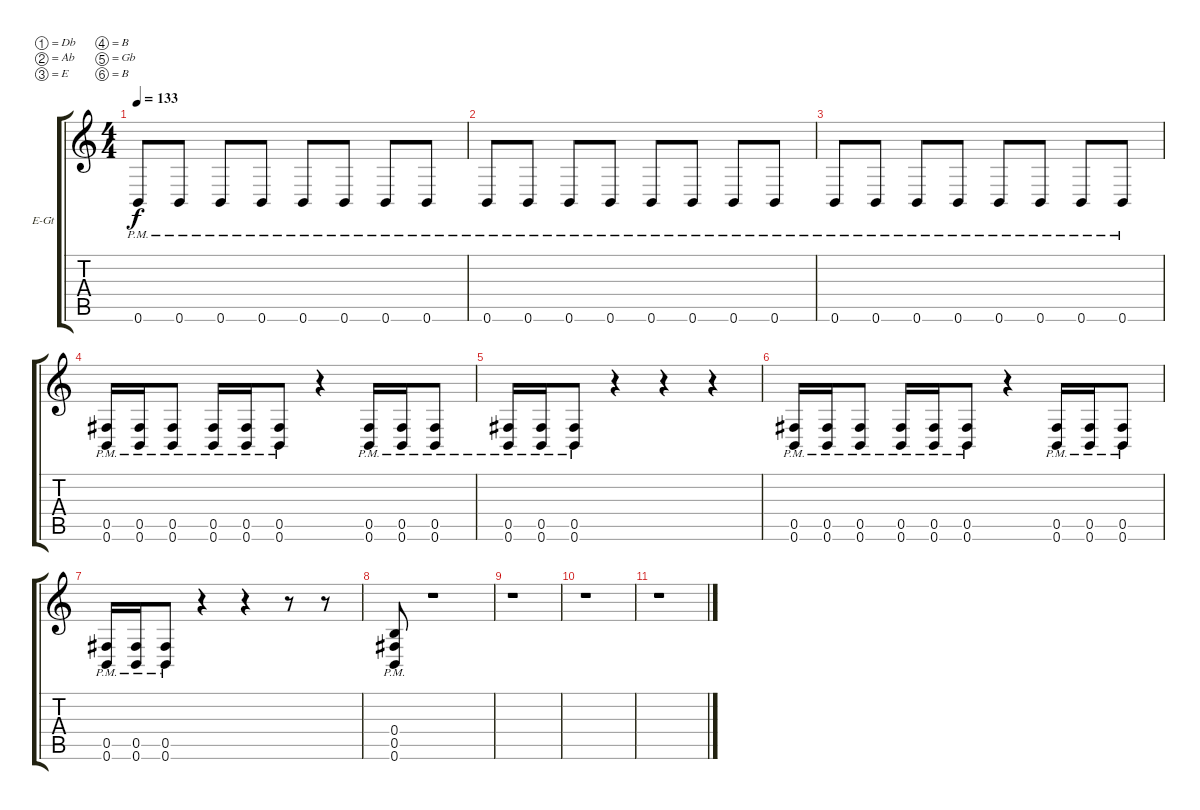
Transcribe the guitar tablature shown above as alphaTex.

\defaultSystemsLayout 4
\bracketExtendMode groupsimilarinstruments
\firstSystemTrackNameOrientation horizontal
\otherSystemsTrackNameOrientation horizontal
\track ("Right Guitar" "E-Gt") {instrument distortionguitar}
\staff {score tabs}
\tuning (Db4 Ab3 E3 B2 Gb2 B1)
\ts (4 4)
\tempo 133
\clef g2
\ks c
0.6{pm}.8{dy f} 0.6{pm}.8 0.6{pm}.8 0.6{pm}.8 0.6{pm}.8 0.6{pm}.8 0.6{pm}.8 0.6{pm}.8 |
0.6{pm}.8 0.6{pm}.8 0.6{pm}.8 0.6{pm}.8 0.6{pm}.8 0.6{pm}.8 0.6{pm}.8 0.6{pm}.8 |
0.6{pm}.8 0.6{pm}.8 0.6{pm}.8 0.6{pm}.8 0.6{pm}.8 0.6{pm}.8 0.6{pm}.8 0.6{pm}.8 |
(0.5{pm} 0.6{pm}).16 (0.5{pm} 0.6{pm}).16 (0.5{pm} 0.6{pm}).8 (0.5{pm} 0.6{pm}).16 (0.5{pm} 0.6{pm}).16 (0.5{pm} 0.6{pm}).8 r.4 (0.5{pm} 0.6{pm}).16 (0.5{pm} 0.6{pm}).16 (0.5{pm} 0.6{pm}).8 |
(0.5{pm} 0.6{pm}).16 (0.5{pm} 0.6{pm}).16 (0.5{pm} 0.6{pm}).8 r.4 r.4 r.4 |
(0.5{pm} 0.6{pm}).16 (0.5{pm} 0.6{pm}).16 (0.5{pm} 0.6{pm}).8 (0.5{pm} 0.6{pm}).16 (0.5{pm} 0.6{pm}).16 (0.5{pm} 0.6{pm}).8 r.4 (0.5{pm} 0.6{pm}).16 (0.5{pm} 0.6{pm}).16 (0.5{pm} 0.6{pm}).8 |
(0.5{pm} 0.6{pm}).16 (0.5{pm} 0.6{pm}).16 (0.5{pm} 0.6{pm}).8 r.4 r.4 r.8 r.8 |
(0.5{pm} 0.6{pm} 0.4{pm}).8 r.1 |
r.1 |
r.1 |
r.1
